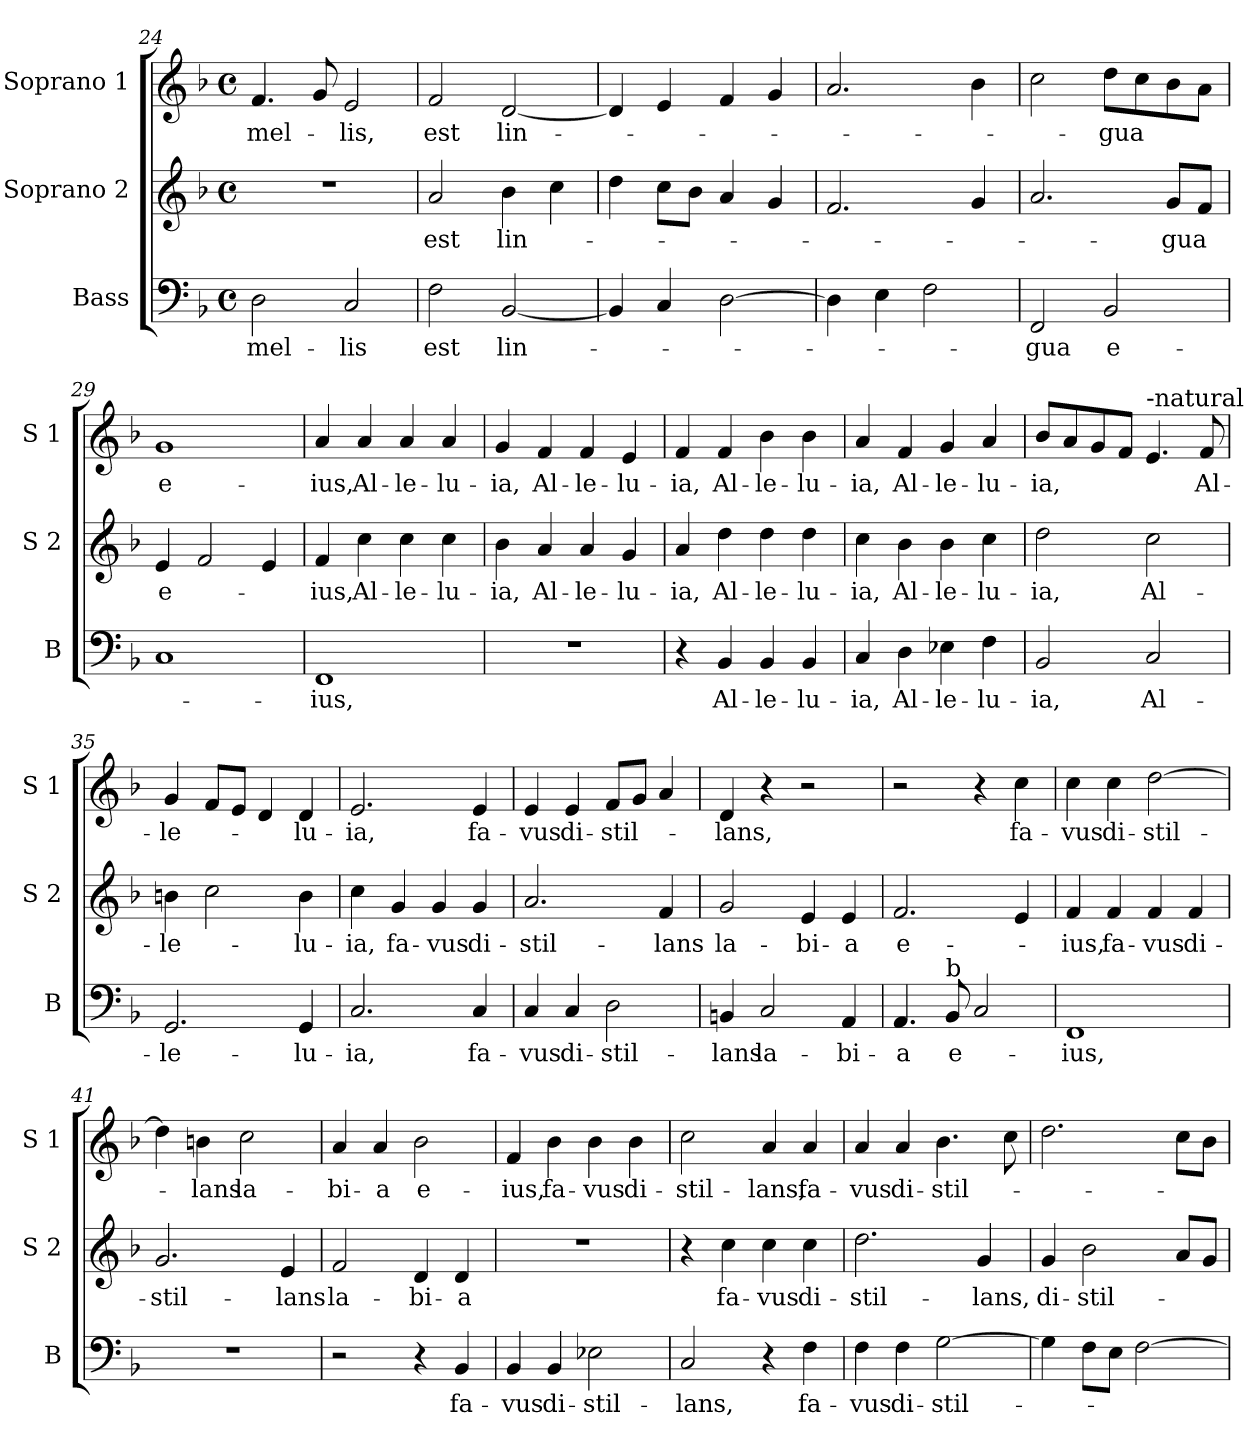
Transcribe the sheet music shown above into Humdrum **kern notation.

**kern	**text	**kern	**text	**kern	**text
*part3	*part3	*part2	*part2	*part1	*part1
*staff3	*staff3	*staff2	*staff2	*staff1	*staff1
*I"Bass	*	*I"Soprano 2	*	*I"Soprano 1	*
*I'B	*	*I'S 2	*	*I'S 1	*
*clefF4	*	*clefG2	*	*clefG2	*
*k[b-]	*	*k[b-]	*	*k[b-]	*
*F:	*	*F:	*	*F:	*
*M4/4	*	*M4/4	*	*M4/4	*
*met(c)	*	*met(c)	*	*met(c)	*
=24	=24	=24	=24	=24	=24
!	!LO:LY:b	!	!	!	!LO:LY:b
2D\	mel-	1r	.	4.f/	mel-
.	.	.	.	8g/	.
!	!LO:LY:b	!	!	!	!LO:LY:b
2C/	-lis	.	.	2e/	-lis,
!!LO:LB:g=z
=25	=25	=25	=25	=25	=25
!	!LO:LY:b	!	!LO:LY:b	!	!LO:LY:b
2F\	est	2a/	est	2f/	est
!	!LO:LY:b	!	!LO:LY:b	!	!LO:LY:b
[2BB-/	lin-	4b-\	lin-	[2d/	lin-
.	.	4cc\	.	.	.
=26	=26	=26	=26	=26	=26
4BB-/]	.	4dd\	.	4d/]	.
4C/	.	8cc\L	.	4e/	.
.	.	8b-\J	.	.	.
[2D\	.	4a/	.	4f/	.
.	.	4g/	.	4g/	.
=27	=27	=27	=27	=27	=27
4D\]	.	2.f/	.	2.a/	.
4E\	.	.	.	.	.
2F\	.	.	.	.	.
.	.	4g/	.	4b-\	.
=28	=28	=28	=28	=28	=28
!	!LO:LY:b	!	!	!	!
2FF/	-gua	2.a/	.	2cc\	.
!	!LO:LY:b	!	!	!	!LO:LY:b
2BB-/	e-	.	.	8dd\L	-gua
.	.	.	.	8cc\	.
!	!	!	!LO:LY:b	!	!
.	.	8g/L	-gua	8b-\	.
.	.	8f/J	.	8a\J	.
=29	=29	=29	=29	=29	=29
!	!	!	!LO:LY:b	!	!LO:LY:b
1C	.	4e/	e-	1g	e-
.	.	2f/	.	.	.
.	.	4e/	.	.	.
=30	=30	=30	=30	=30	=30
!	!LO:LY:b	!	!LO:LY:b	!	!LO:LY:b
1FF	-ius,	4f/	-ius,	4a/	-ius,
!	!	!	!LO:LY:b	!	!LO:LY:b
.	.	4cc\	Al-	4a/	Al-
!	!	!	!LO:LY:b	!	!LO:LY:b
.	.	4cc\	-le-	4a/	-le-
!	!	!	!LO:LY:b	!	!LO:LY:b
.	.	4cc\	-lu-	4a/	-lu-
!!LO:LB:g=z
=31	=31	=31	=31	=31	=31
!	!	!	!LO:LY:b	!	!LO:LY:b
1r	.	4b-\	-ia,	4g/	-ia,
!	!	!	!LO:LY:b	!	!LO:LY:b
.	.	4a/	Al-	4f/	Al-
!	!	!	!LO:LY:b	!	!LO:LY:b
.	.	4a/	-le-	4f/	-le-
!	!	!	!LO:LY:b	!	!LO:LY:b
.	.	4g/	-lu-	4e/	-lu-
=32	=32	=32	=32	=32	=32
!	!	!	!LO:LY:b	!	!LO:LY:b
4r	.	4a/	-ia,	4f/	-ia,
!	!LO:LY:b	!	!LO:LY:b	!	!LO:LY:b
4BB-/	Al-	4dd\	Al-	4f/	Al-
!	!LO:LY:b	!	!LO:LY:b	!	!LO:LY:b
4BB-/	-le-	4dd\	-le-	4b-\	-le-
!	!LO:LY:b	!	!LO:LY:b	!	!LO:LY:b
4BB-/	-lu-	4dd\	-lu-	4b-\	-lu-
=33	=33	=33	=33	=33	=33
!	!LO:LY:b	!	!LO:LY:b	!	!LO:LY:b
4C/	-ia,	4cc\	-ia,	4a/	-ia,
!	!LO:LY:b	!	!LO:LY:b	!	!LO:LY:b
4D\	Al-	4b-\	Al-	4f/	Al-
!	!LO:LY:b	!	!LO:LY:b	!	!LO:LY:b
4E-X\	-le-	4b-\	-le-	4g/	-le-
!	!LO:LY:b	!	!LO:LY:b	!	!LO:LY:b
4F\	-lu-	4cc\	-lu-	4a/	-lu-
=34	=34	=34	=34	=34	=34
!	!LO:LY:b	!	!LO:LY:b	!	!LO:LY:b
2BB-/	-ia,	2dd\	-ia,	8b-/L	-ia,
.	.	.	.	8a/	.
.	.	.	.	8g/	.
.	.	.	.	8f/J	.
!	!	!	!	!LO:TX:a:t=-natural	!
!	!LO:LY:b	!	!LO:LY:b	!	!
2C/	Al-	2cc\	Al-	4.e/	.
!	!	!	!	!	!LO:LY:b
.	.	.	.	8f/	Al-
=35	=35	=35	=35	=35	=35
!	!LO:LY:b	!	!LO:LY:b	!	!LO:LY:b
2.GG/	-le-	4bn\	-le-	4g/	-le-
.	.	2cc\	.	8f/L	.
.	.	.	.	8e/J	.
.	.	.	.	4d/	.
!	!LO:LY:b	!	!LO:LY:b	!	!LO:LY:b
4GG/	-lu-	4b\	-lu-	4d/	-lu-
=36	=36	=36	=36	=36	=36
!	!LO:LY:b	!	!LO:LY:b	!	!LO:LY:b
2.C/	-ia,	4cc\	-ia,	2.e/	-ia,
!	!	!	!LO:LY:b	!	!
.	.	4g/	fa-	.	.
!	!	!	!LO:LY:b	!	!
.	.	4g/	-vus	.	.
!	!LO:LY:b	!	!LO:LY:b	!	!LO:LY:b
4C/	fa-	4g/	di-	4e/	fa-
!!LO:LB:g=z
=37	=37	=37	=37	=37	=37
!	!LO:LY:b	!	!LO:LY:b	!	!LO:LY:b
4C/	-vus	2.a/	-stil-	4e/	-vus
!	!LO:LY:b	!	!	!	!LO:LY:b
4C/	di-	.	.	4e/	di-
!	!LO:LY:b	!	!	!	!LO:LY:b
2D\	-stil-	.	.	8f/L	-stil-
.	.	.	.	8g/J	.
!	!	!	!LO:LY:b	!	!
.	.	4f/	-lans	4a/	.
=38	=38	=38	=38	=38	=38
!	!LO:LY:b	!	!LO:LY:b	!	!LO:LY:b
4BBn/	-lans	2g/	la-	4d/	-lans,
!	!LO:LY:b	!	!	!	!
2C/	la-	.	.	4r	.
!	!	!	!LO:LY:b	!	!
.	.	4e/	-bi-	2r	.
!	!LO:LY:b	!	!LO:LY:b	!	!
4AA/	-bi-	4e/	-a	.	.
=39	=39	=39	=39	=39	=39
!	!LO:LY:b	!	!LO:LY:b	!	!
4.AA/	-a	2.f/	e-	2r	.
!LO:TX:a:t=b	!	!	!	!	!
!	!LO:LY:b	!	!	!	!
8BB-/	e-	.	.	.	.
2C/	.	.	.	4r	.
!	!	!	!	!	!LO:LY:b
.	.	4e/	.	4cc\	fa-
=40	=40	=40	=40	=40	=40
!	!LO:LY:b	!	!LO:LY:b	!	!LO:LY:b
1FF	-ius,	4f/	-ius,	4cc\	-vus
!	!	!	!LO:LY:b	!	!LO:LY:b
.	.	4f/	fa-	4cc\	di-
!	!	!	!LO:LY:b	!	!LO:LY:b
.	.	4f/	-vus	[2dd\	-stil-
!	!	!	!LO:LY:b	!	!
.	.	4f/	di-	.	.
=41	=41	=41	=41	=41	=41
!	!	!	!LO:LY:b	!	!
1r	.	2.g/	-stil-	4dd\]	.
!	!	!	!	!	!LO:LY:b
.	.	.	.	4bn\	-lans
!	!	!	!	!	!LO:LY:b
.	.	.	.	2cc\	la-
!	!	!	!LO:LY:b	!	!
.	.	4e/	-lans	.	.
=42	=42	=42	=42	=42	=42
!	!	!	!LO:LY:b	!	!LO:LY:b
2r	.	2f/	la-	4a/	-bi-
!	!	!	!	!	!LO:LY:b
.	.	.	.	4a/	-a
!	!	!	!LO:LY:b	!	!LO:LY:b
4r	.	4d/	-bi-	2b-\	e-
!	!LO:LY:b	!	!LO:LY:b	!	!
4BB-/	fa-	4d/	-a	.	.
!!LO:PB:g=z
=43	=43	=43	=43	=43	=43
!	!LO:LY:b	!	!	!	!LO:LY:b
4BB-/	-vus	1r	.	4f/	-ius,
!	!LO:LY:b	!	!	!	!LO:LY:b
4BB-/	di-	.	.	4b-\	fa-
!	!LO:LY:b	!	!	!	!LO:LY:b
2E-X\	-stil-	.	.	4b-\	-vus
!	!	!	!	!	!LO:LY:b
.	.	.	.	4b-\	di-
=44	=44	=44	=44	=44	=44
!	!LO:LY:b	!	!	!	!LO:LY:b
2C/	-lans,	4r	.	2cc\	-stil-
!	!	!	!LO:LY:b	!	!
.	.	4cc\	fa-	.	.
!	!	!	!LO:LY:b	!	!LO:LY:b
4r	.	4cc\	-vus	4a/	-lans,
!	!LO:LY:b	!	!LO:LY:b	!	!LO:LY:b
4F\	fa-	4cc\	di-	4a/	fa-
=45	=45	=45	=45	=45	=45
!	!LO:LY:b	!	!LO:LY:b	!	!LO:LY:b
4F\	-vus	2.dd\	-stil-	4a/	-vus
!	!LO:LY:b	!	!	!	!LO:LY:b
4F\	di-	.	.	4a/	di-
!	!LO:LY:b	!	!	!	!LO:LY:b
[2G\	-stil-	.	.	4.b-\	-stil-
!	!	!	!LO:LY:b	!	!
.	.	4g/	-lans,	.	.
.	.	.	.	8cc\	.
=46	=46	=46	=46	=46	=46
!	!	!	!LO:LY:b	!	!
4G\]	.	4g/	di-	2.dd\	.
!	!	!	!LO:LY:b	!	!
8F\L	.	2b-\	-stil-	.	.
8E\J	.	.	.	.	.
[2F\	.	.	.	.	.
.	.	8a/L	.	8cc\L	.
.	.	8g/J	.	8b-\J	.
=	=	=	=	=	=
*-	*-	*-	*-	*-	*-
